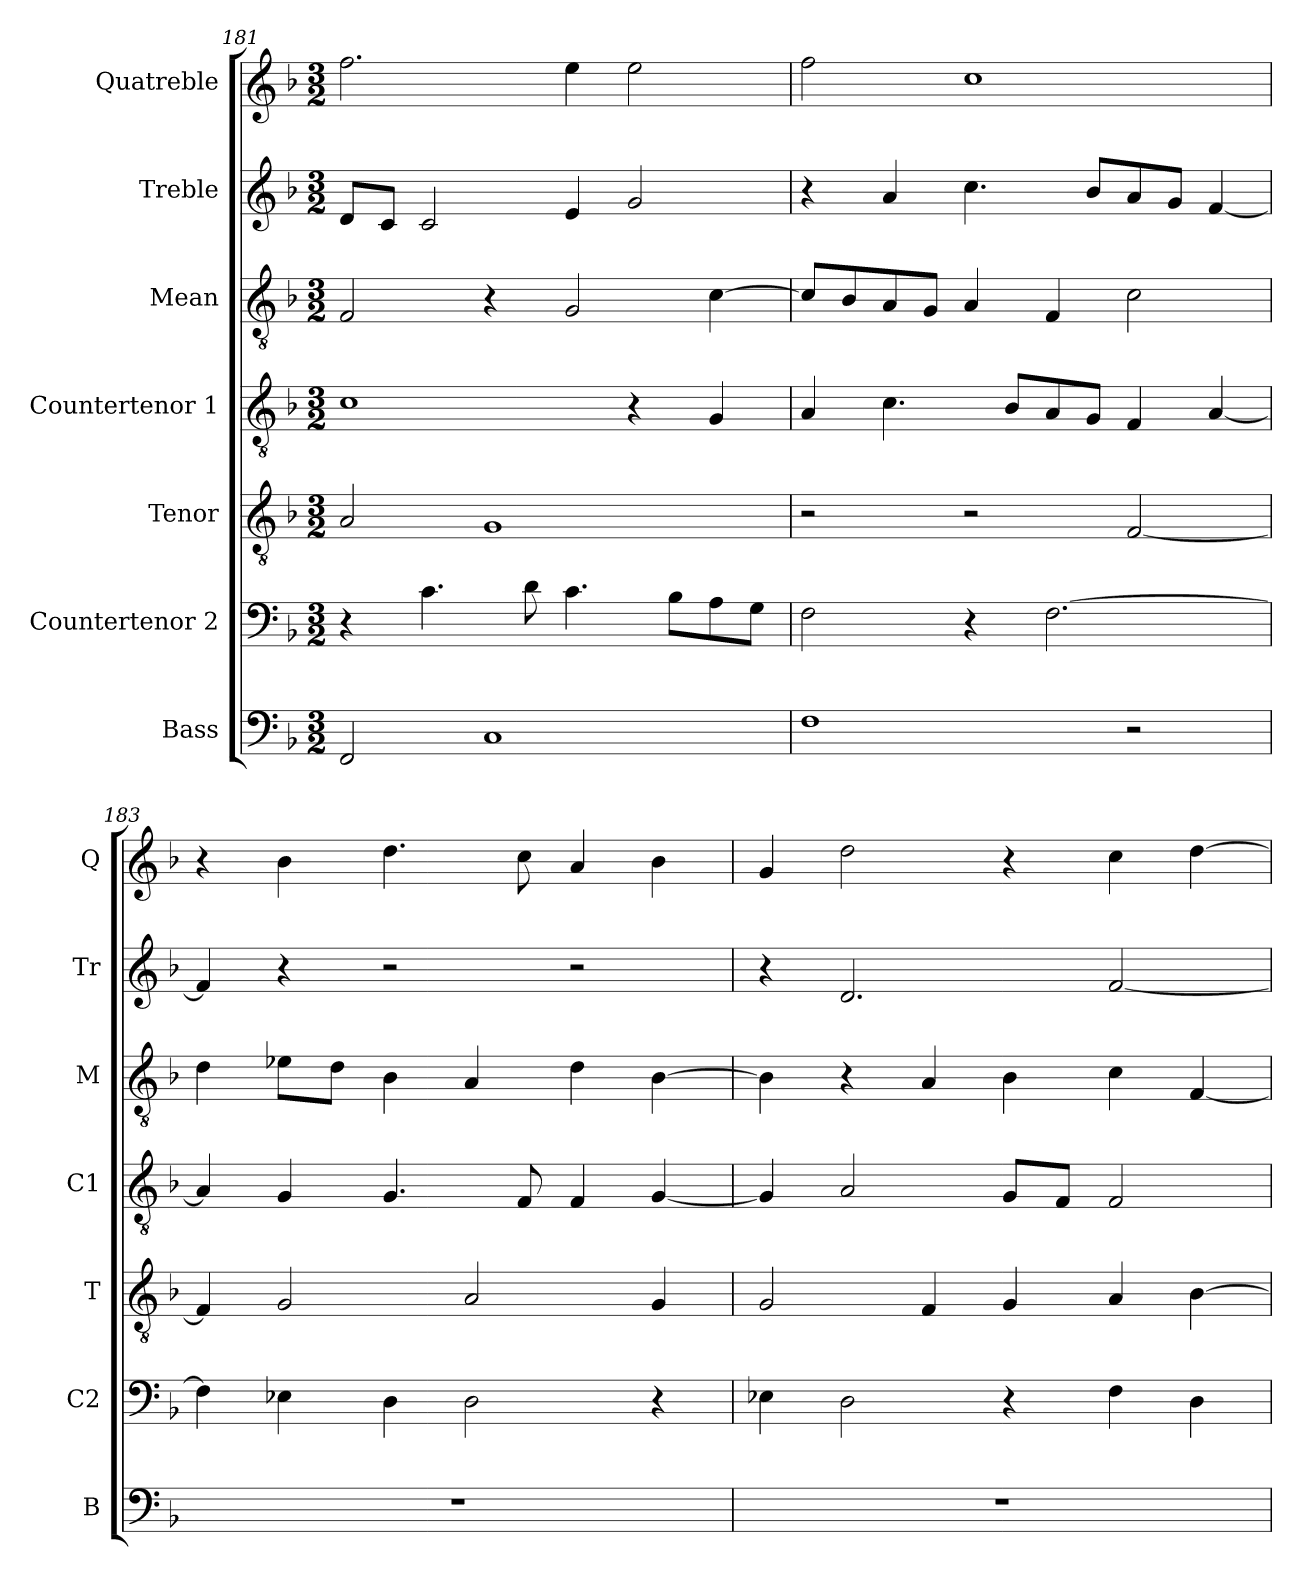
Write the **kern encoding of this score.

**kern	**kern	**kern	**kern	**kern	**kern	**kern
*part7	*part6	*part5	*part4	*part3	*part2	*part1
*staff7	*staff6	*staff5	*staff4	*staff3	*staff2	*staff1
*I"Bass	*I"Countertenor 2	*I"Tenor	*I"Countertenor 1	*I"Mean	*I"Treble	*I"Quatreble
*I'B	*I'C2	*I'T	*I'C1	*I'M	*I'Tr	*I'Q
!!LO:LB:g=z
*clefF4	*clefF4	*clefGv2	*clefGv2	*clefGv2	*clefG2	*clefG2
*k[b-]	*k[b-]	*k[b-]	*k[b-]	*k[b-]	*k[b-]	*k[b-]
*d:	*d:	*d:	*d:	*d:	*d:	*d:
*M3/2	*M3/2	*M3/2	*M3/2	*M3/2	*M3/2	*M3/2
=181	=181	=181	=181	=181	=181	=181
2FF/	4r	2A/	1c	2F/	8d/L	2.ff\
.	.	.	.	.	8c/J	.
.	4.c\	.	.	.	2c/	.
1C	.	1G	.	4r	.	.
.	8d\	.	.	.	.	.
.	4.c\	.	.	2G/	4e/	4ee\
.	.	.	4r	.	2g/	2ee\
.	8B-\L	.	.	.	.	.
.	8A\	.	4G/	[4c\	.	.
.	8G\J	.	.	.	.	.
=182	=182	=182	=182	=182	=182	=182
1F	2F\	2r	4A/	8c/L]	4r	2ff\
.	.	.	.	8B-/	.	.
.	.	.	4.c\	8A/	4a/	.
.	.	.	.	8G/J	.	.
.	4r	2r	.	4A/	4.cc\	1cc
.	.	.	8B-/L	.	.	.
.	[2.F\	.	8A/	4F/	.	.
.	.	.	8G/J	.	8b-/L	.
2r	.	[2F/	4F/	2c\	8a/	.
.	.	.	.	.	8g/J	.
.	.	.	[4A/	.	[4f/	.
=183	=183	=183	=183	=183	=183	=183
1.r	4F\]	4F/]	4A/]	4d\	4f/]	4r
.	4E-X\	2G/	4G/	8e-X\L	4r	4b-\
.	.	.	.	8d\J	.	.
.	4D\	.	4.G/	4B-\	2r	4.dd\
.	2D\	2A/	.	4A/	.	.
.	.	.	8F/	.	.	8cc\
.	.	.	4F/	4d\	2r	4a/
.	4r	4G/	[4G/	[4B-\	.	4b-\
=184	=184	=184	=184	=184	=184	=184
1.r	4E-X\	2G/	4G/]	4B-\]	4r	4g/
.	2D\	.	2A/	4r	2.d/	2dd\
.	.	4F/	.	4A/	.	.
.	4r	4G/	8G/L	4B-\	.	4r
.	.	.	8F/J	.	.	.
.	4F\	4A/	2F/	4c\	[2f/	4cc\
.	4D\	[4B-\	.	[4F/	.	[4dd\
=	=	=	=	=	=	=
*-	*-	*-	*-	*-	*-	*-
